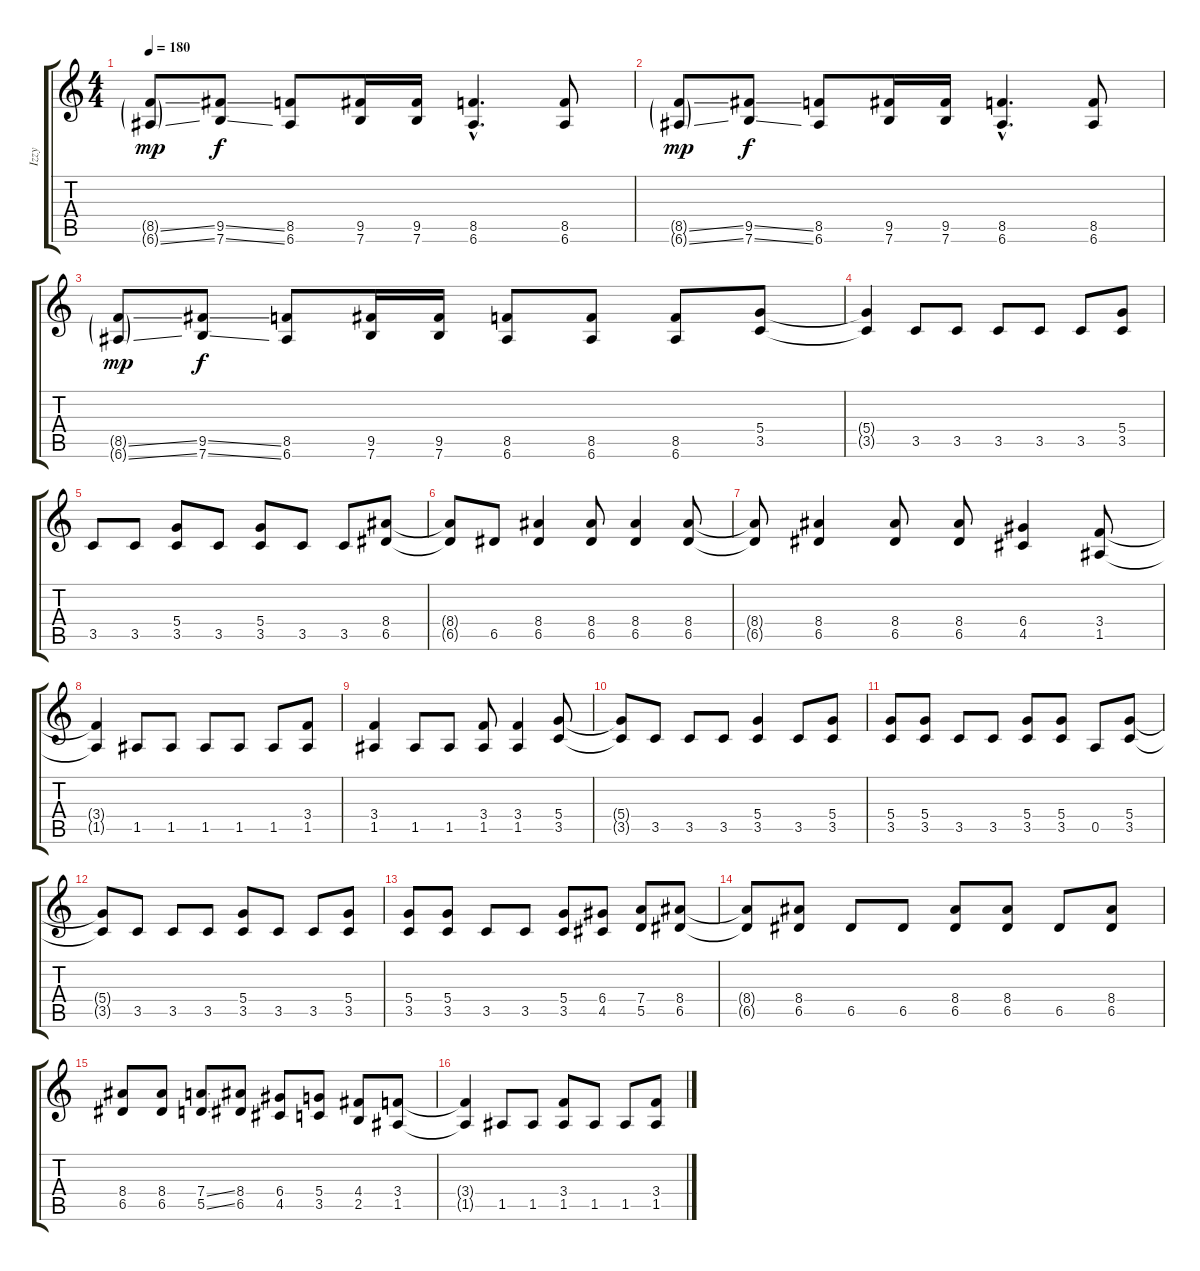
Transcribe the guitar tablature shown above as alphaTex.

\track ("Izzy" "Izzy") {instrument distortionguitar}
\staff {score tabs}
\tuning (E4 B3 G3 D3 A2 E2) {hide}
\ts (4 4)
\tempo 180
\clef g2
\ks c
(8.5{ss g} 6.6{ss g}).8{dy mp} (9.5{ss} 7.6{ss}).8{dy f} (8.5 6.6).8 (9.5 7.6).16 (9.5 7.6).16 (8.5{hac} 6.6{hac}).4{d} (8.5 6.6).8 |
(8.5{ss g} 6.6{ss g}).8{dy mp} (9.5{ss} 7.6{ss}).8{dy f} (8.5 6.6).8 (9.5 7.6).16 (9.5 7.6).16 (8.5{hac} 6.6{hac}).4{d} (8.5 6.6).8 |
(8.5{ss g} 6.6{ss g}).8{dy mp} (9.5{ss} 7.6{ss}).8{dy f} (8.5 6.6).8 (9.5 7.6).16 (9.5 7.6).16 (8.5 6.6).8 (8.5 6.6).8 (8.5 6.6).8 (5.4 3.5).8 |
(5.4{t} 3.5{t}).4 3.5.8 3.5.8 3.5.8 3.5.8 3.5.8 (5.4 3.5).8 |
3.5.8 3.5.8 (5.4 3.5).8 3.5.8 (5.4 3.5).8 3.5.8 3.5.8 (8.4 6.5).8 |
(8.4{t} 6.5{t}).8 6.5.8 (8.4 6.5).4 (8.4 6.5).8 (8.4 6.5).4 (8.4 6.5).8 |
(8.4{t} 6.5{t}).8 (8.4 6.5).4 (8.4 6.5).8 (8.4 6.5).8 (6.4 4.5).4 (3.4 1.5).8 |
(3.4{t} 1.5{t}).4 1.5.8 1.5.8 1.5.8 1.5.8 1.5.8 (3.4 1.5).8 |
(3.4 1.5).4 1.5.8 1.5.8 (3.4 1.5).8 (3.4 1.5).4 (5.4 3.5).8 |
(5.4{t} 3.5{t}).8 3.5.8 3.5.8 3.5.8 (5.4 3.5).4 3.5.8 (5.4 3.5).8 |
(5.4 3.5).8 (5.4 3.5).8 3.5.8 3.5.8 (5.4 3.5).8 (5.4 3.5).8 0.5.8 (5.4 3.5).8 |
(5.4{t} 3.5{t}).8 3.5.8 3.5.8 3.5.8 (5.4 3.5).8 3.5.8 3.5.8 (5.4 3.5).8 |
(5.4 3.5).8 (5.4 3.5).8 3.5.8 3.5.8 (5.4 3.5).8 (6.4 4.5).8 (7.4 5.5).8 (8.4 6.5).8 |
(8.4{t} 6.5{t}).8 (8.4 6.5).8 6.5.8 6.5.8 (8.4 6.5).8 (8.4 6.5).8 6.5.8 (8.4 6.5).8 |
(8.4 6.5).8 (8.4 6.5).8 (7.4{ss} 5.5{ss}).8 (8.4 6.5).8 (6.4 4.5).8 (5.4 3.5).8 (4.4 2.5).8 (3.4 1.5).8 |
(3.4{t} 1.5{t}).4 1.5.8 1.5.8 (3.4 1.5).8 1.5.8 1.5.8 (3.4 1.5).8
